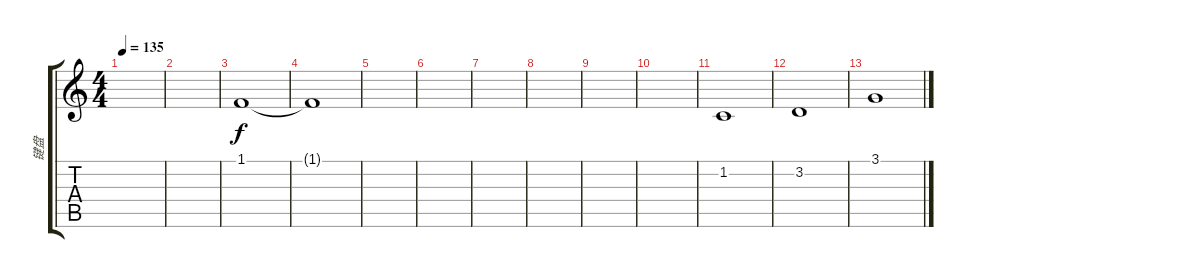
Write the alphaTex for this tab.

\track ("键盘" "键盘") {instrument stringensemble1}
\staff {score tabs}
\tuning (E4 B3 G3 D3 A2 E2) {hide}
\ts (4 4)
\tempo 135
\clef g2
\ks c
|
|
1.1.1 |
1.1{t}.1 |
|
|
|
|
|
|
1.2.1{volume 10 instrument churchorgan} |
3.2.1 |
3.1.1
